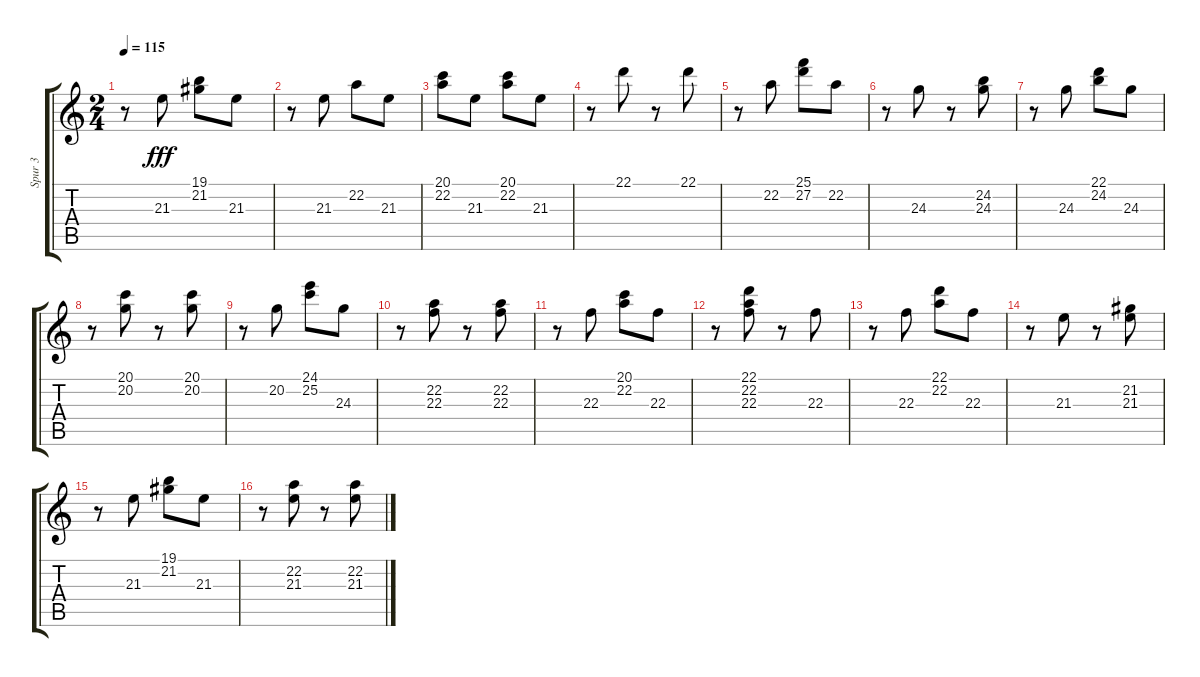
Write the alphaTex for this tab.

\track ("Spur 3" "Spur 3") {instrument rockorgan}
\staff {score tabs}
\tuning (E4 B3 G3 D3 A2 E2) {hide}
\ts (2 4)
\tempo 115
\clef g2
\ks c
r.8{dy fff} 21.3.8 (19.1 21.2).8 21.3.8 |
r.8 21.3.8 22.2.8 21.3.8 |
(20.1 22.2).8 21.3.8 (20.1 22.2).8 21.3.8 |
r.8 22.1.8 r.8 22.1.8 |
r.8 22.2.8 (25.1 27.2).8 22.2.8 |
r.8 24.3.8 r.8 (24.2 24.3).8 |
r.8 24.3.8 (22.1 24.2).8 24.3.8 |
r.8 (20.1 20.2).8 r.8 (20.1 20.2).8 |
r.8 20.2.8 (24.1 25.2).8 24.3.8 |
r.8 (22.2 22.3).8 r.8 (22.2 22.3).8 |
r.8 22.3.8 (20.1 22.2).8 22.3.8 |
r.8 (22.1 22.2 22.3).8 r.8 22.3.8 |
r.8 22.3.8 (22.1 22.2).8 22.3.8 |
r.8 21.3.8 r.8 (21.2 21.3).8 |
r.8 21.3.8 (19.1 21.2).8 21.3.8 |
r.8 (22.2 21.3).8 r.8 (22.2 21.3).8
